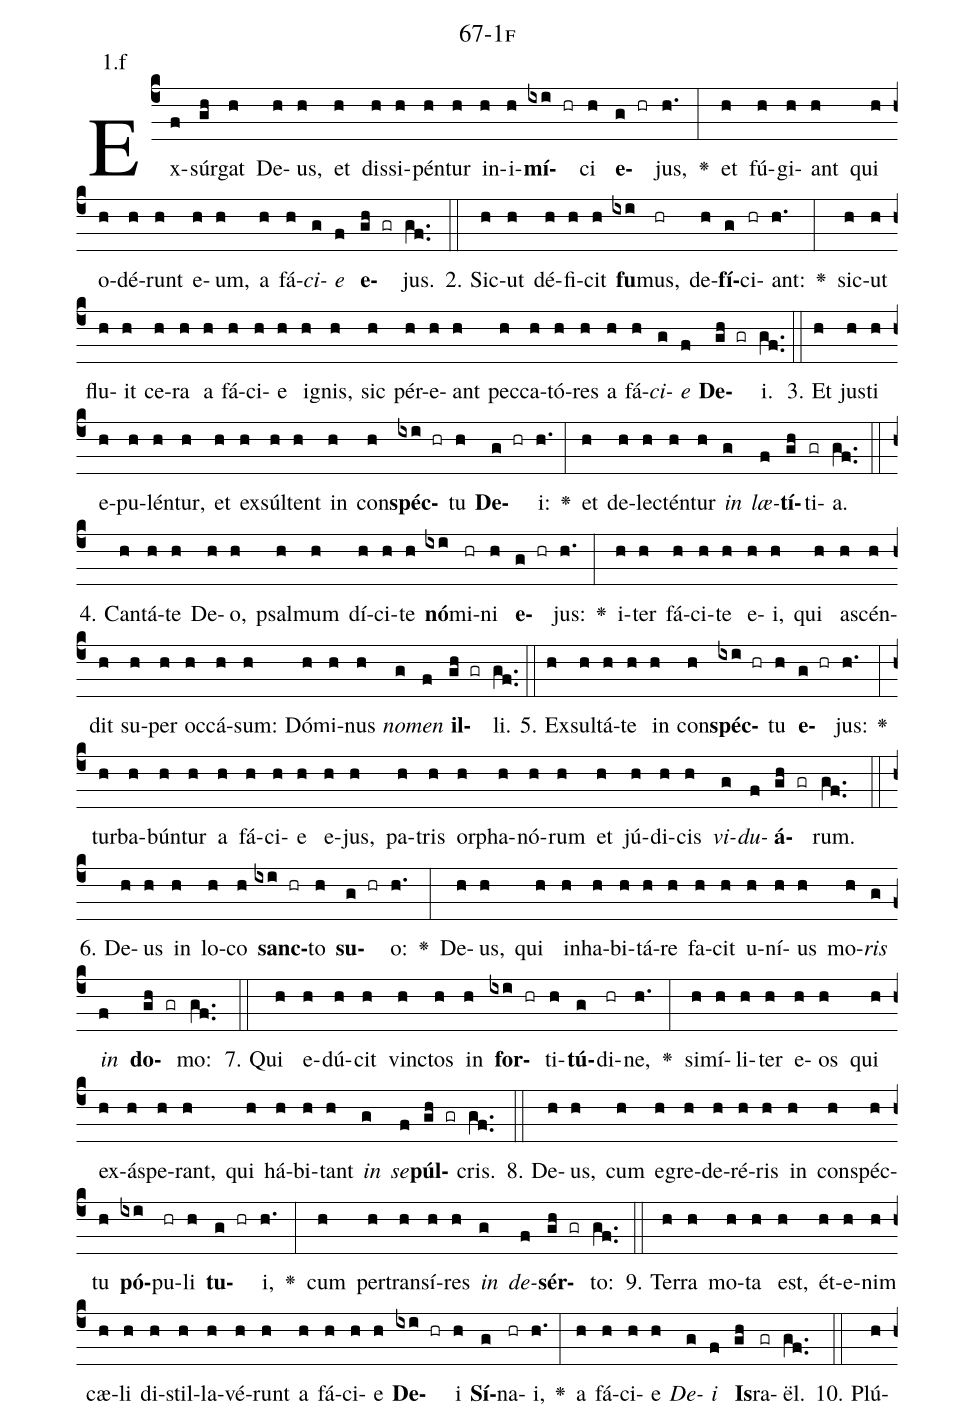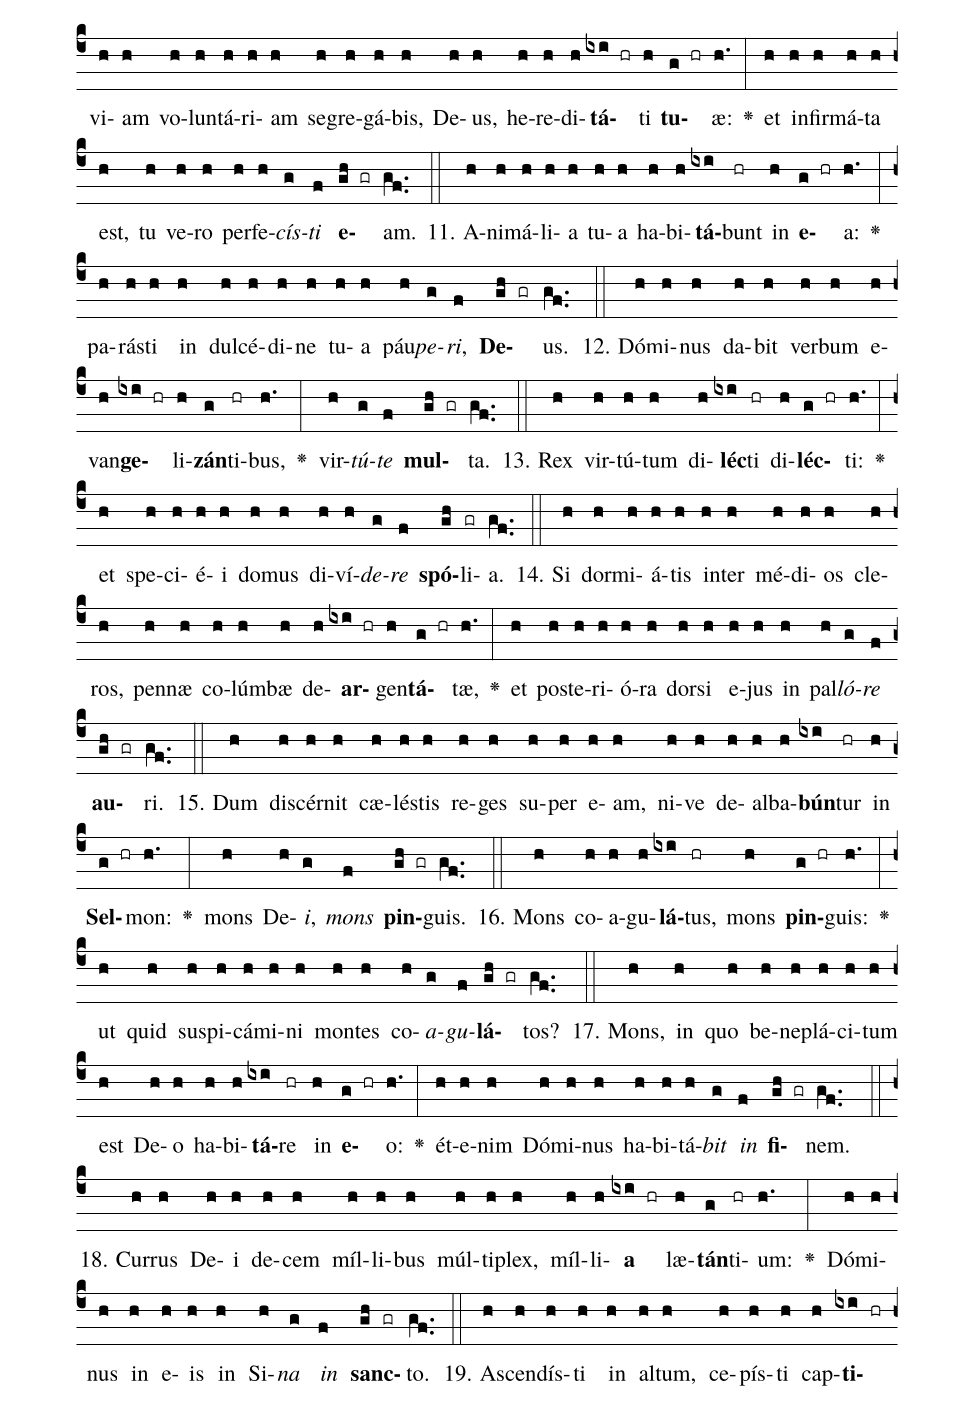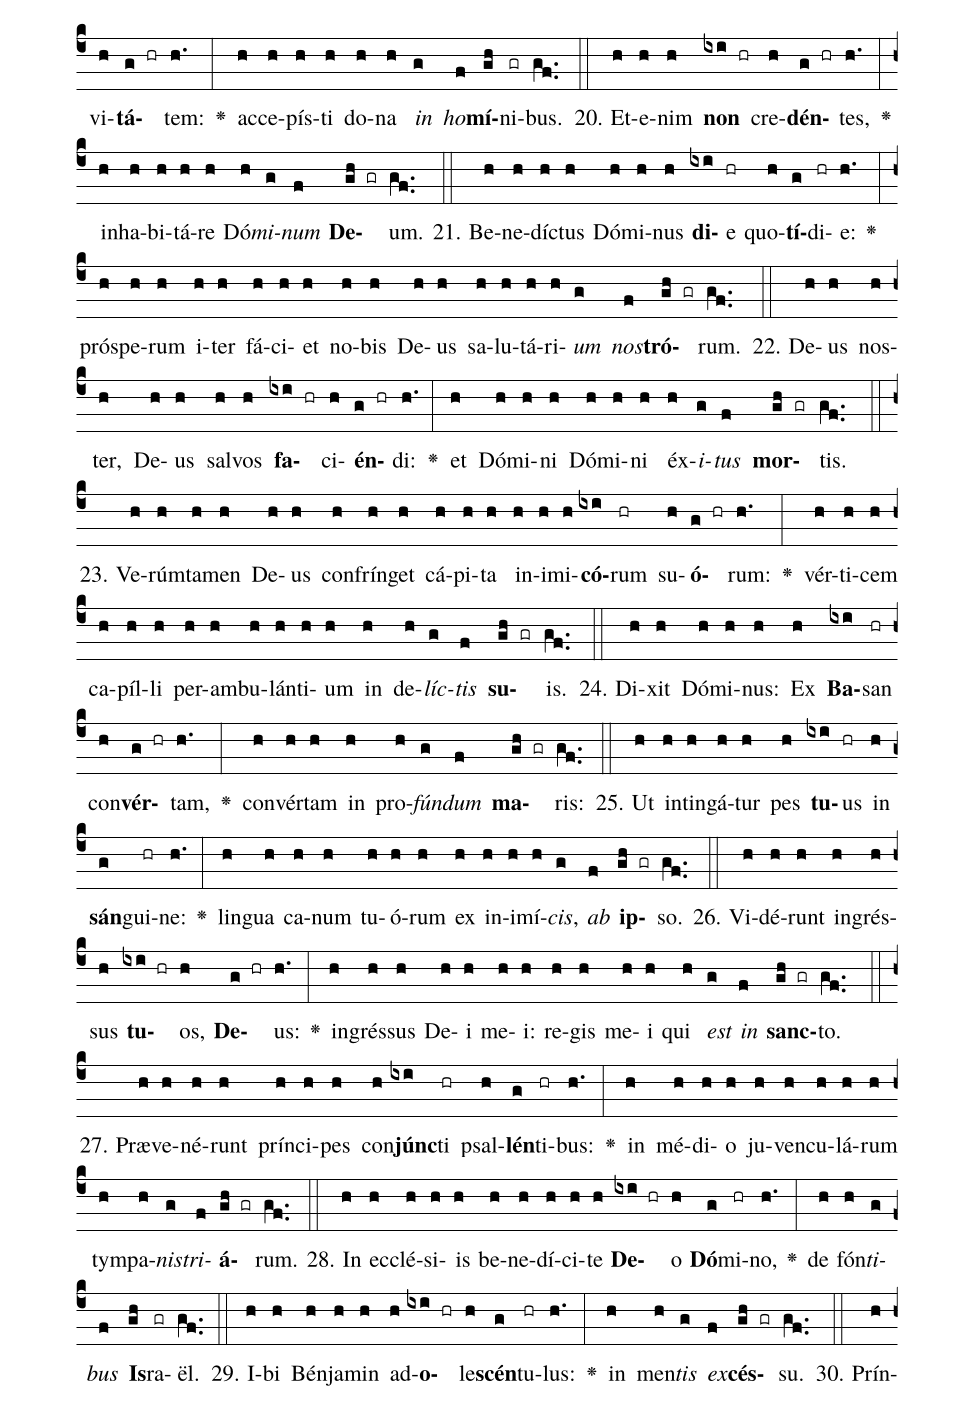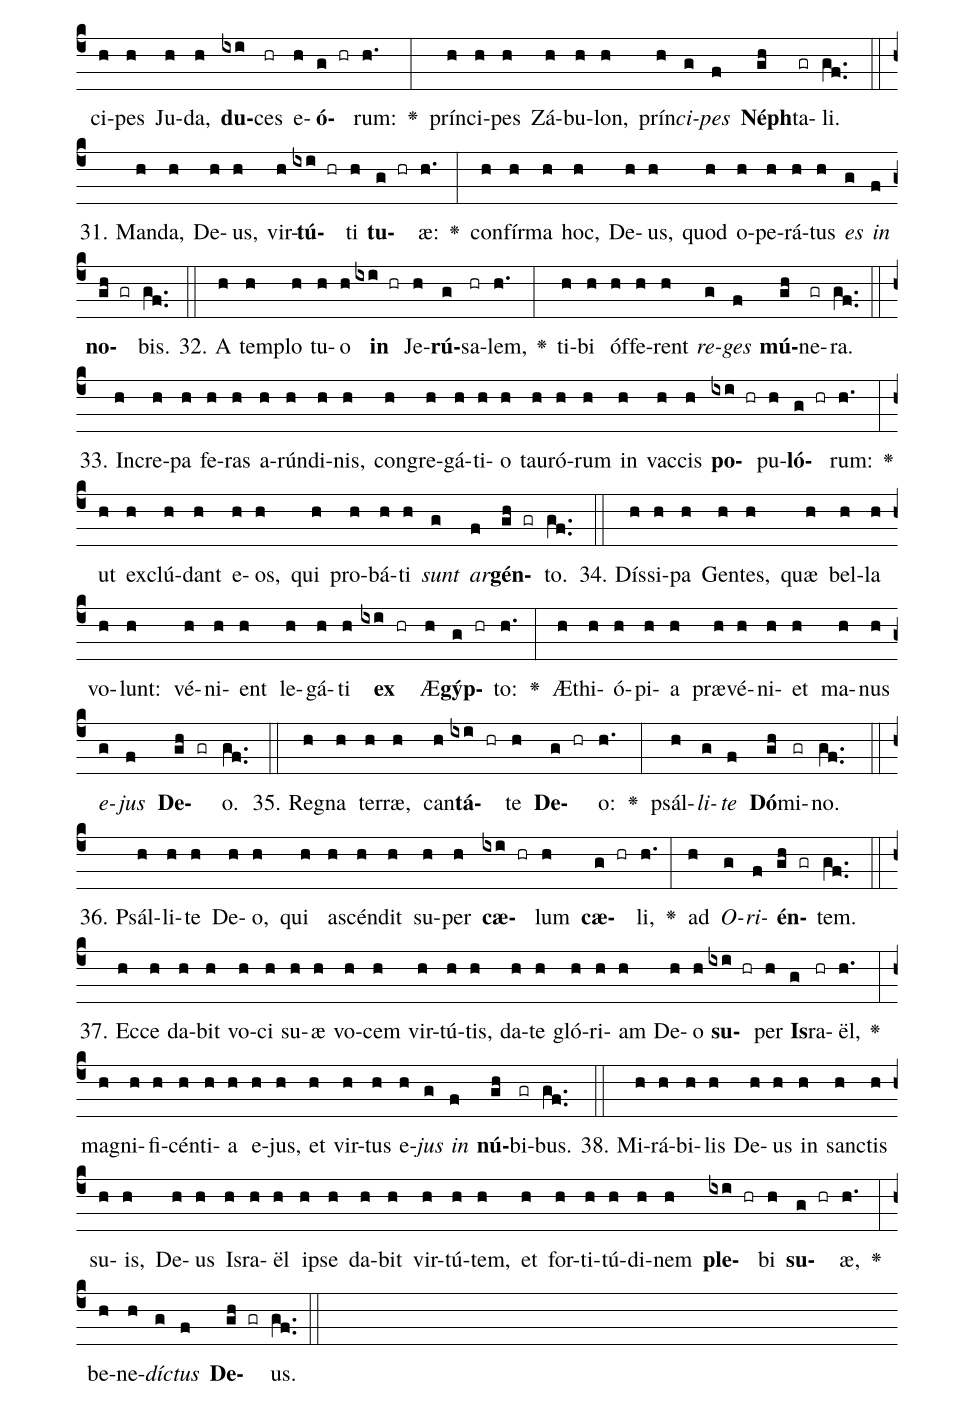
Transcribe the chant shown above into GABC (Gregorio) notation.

name: 67-1f;
annotation: 1.f;
%%
(c4)Ex(f)súr(gh)gat(h) De(h)us,(h) et(h) dis(h)si(h)pén(h)tur(h) in(h)i(h)<b>mí</b>(ixi hr)ci(h) <b>e</b>(g hr)jus,(h.) <v>\greheightstar</v>(:) et(h) fú(h)gi(h)ant(h) qui(h) o(h)dé(h)runt(h) e(h)um,(h) a(h) fá(h)<i>ci</i>(g)<i>e</i>(f) <b>e</b>(gh gr)jus.(gf..) (::)
2. Sic(h)ut(h) dé(h)fi(h)cit(h) <b>fu</b>(ixi)mus,(hr) de(h)<b>fí</b>(g)ci(hr)ant:(h.) <v>\greheightstar</v>(:) sic(h)ut(h) flu(h)it(h) ce(h)ra(h) a(h) fá(h)ci(h)e(h) i(h)gnis,(h) sic(h) pér(h)e(h)ant(h) pec(h)ca(h)tó(h)res(h) a(h) fá(h)<i>ci</i>(g)<i>e</i>(f) <b>De</b>(gh gr)i.(gf..) (::)
3. Et(h) jus(h)ti(h) e(h)pu(h)lén(h)tur,(h) et(h) ex(h)súl(h)tent(h) in(h) con(h)<b>spéc</b>(ixi hr)tu(h) <b>De</b>(g hr)i:(h.) <v>\greheightstar</v>(:) et(h) de(h)lec(h)tén(h)tur(h) <i>in</i>(g) <i>læ</i>(f)<b>tí</b>(gh)ti(gr)a.(gf..) (::)
4. Can(h)tá(h)te(h) De(h)o,(h) psal(h)mum(h) dí(h)ci(h)te(h) <b>nó</b>(ixi)mi(hr)ni(h) <b>e</b>(g hr)jus:(h.) <v>\greheightstar</v>(:) i(h)ter(h) fá(h)ci(h)te(h) e(h)i,(h) qui(h) a(h)scén(h)dit(h) su(h)per(h) oc(h)cá(h)sum:(h) Dó(h)mi(h)nus(h) <i>no</i>(g)<i>men</i>(f) <b>il</b>(gh gr)li.(gf..) (::)
5. Ex(h)sul(h)tá(h)te(h) in(h) con(h)<b>spéc</b>(ixi hr)tu(h) <b>e</b>(g hr)jus:(h.) <v>\greheightstar</v>(:) tur(h)ba(h)bún(h)tur(h) a(h) fá(h)ci(h)e(h) e(h)jus,(h) pa(h)tris(h) or(h)pha(h)nó(h)rum(h) et(h) jú(h)di(h)cis(h) <i>vi</i>(g)<i>du</i>(f)<b>á</b>(gh gr)rum.(gf..) (::)
6. De(h)us(h) in(h) lo(h)co(h) <b>sanc</b>(ixi hr)to(h) <b>su</b>(g hr)o:(h.) <v>\greheightstar</v>(:) De(h)us,(h) qui(h) in(h)ha(h)bi(h)tá(h)re(h) fa(h)cit(h) u(h)ní(h)us(h) mo(h)<i>ris</i>(g) <i>in</i>(f) <b>do</b>(gh gr)mo:(gf..) (::)
7. Qui(h) e(h)dú(h)cit(h) vinc(h)tos(h) in(h) <b>for</b>(ixi hr)ti(h)<b>tú</b>(g)di(hr)ne,(h.) <v>\greheightstar</v>(:) si(h)mí(h)li(h)ter(h) e(h)os(h) qui(h) ex(h)ás(h)pe(h)rant,(h) qui(h) há(h)bi(h)tant(h) <i>in</i>(g) <i>se</i>(f)<b>púl</b>(gh gr)cris.(gf..) (::)
8. De(h)us,(h) cum(h) e(h)gre(h)de(h)ré(h)ris(h) in(h) con(h)spéc(h)tu(h) <b>pó</b>(ixi)pu(hr)li(h) <b>tu</b>(g hr)i,(h.) <v>\greheightstar</v>(:) cum(h) per(h)trans(h)í(h)res(h) <i>in</i>(g) <i>de</i>(f)<b>sér</b>(gh gr)to:(gf..) (::)
9. Ter(h)ra(h) mo(h)ta(h) est,(h) ét(h)e(h)nim(h) cæ(h)li(h) di(h)stil(h)la(h)vé(h)runt(h) a(h) fá(h)ci(h)e(h) <b>De</b>(ixi hr)i(h) <b>Sí</b>(g)na(hr)i,(h.) <v>\greheightstar</v>(:) a(h) fá(h)ci(h)e(h) <i>De</i>(g)<i>i</i>(f) <b>Is</b>(gh)ra(gr)ël.(gf..) (::)
10. Plú(h)vi(h)am(h) vo(h)lun(h)tá(h)ri(h)am(h) se(h)gre(h)gá(h)bis,(h) De(h)us,(h) he(h)re(h)di(h)<b>tá</b>(ixi hr)ti(h) <b>tu</b>(g hr)æ:(h.) <v>\greheightstar</v>(:) et(h) in(h)fir(h)má(h)ta(h) est,(h) tu(h) ve(h)ro(h) per(h)fe(h)<i>cís</i>(g)<i>ti</i>(f) <b>e</b>(gh gr)am.(gf..) (::)
11. A(h)ni(h)má(h)li(h)a(h) tu(h)a(h) ha(h)bi(h)<b>tá</b>(ixi)bunt(hr) in(h) <b>e</b>(g hr)a:(h.) <v>\greheightstar</v>(:) pa(h)rás(h)ti(h) in(h) dul(h)cé(h)di(h)ne(h) tu(h)a(h) páu(h)<i>pe</i>(g)<i>ri</i>,(f) <b>De</b>(gh gr)us.(gf..) (::)
12. Dó(h)mi(h)nus(h) da(h)bit(h) ver(h)bum(h) e(h)van(h)<b>ge</b>(ixi hr)li(h)<b>zán</b>(g)ti(hr)bus,(h.) <v>\greheightstar</v>(:) vir(h)<i>tú</i>(g)<i>te</i>(f) <b>mul</b>(gh gr)ta.(gf..) (::)
13. Rex(h) vir(h)tú(h)tum(h) di(h)<b>léc</b>(ixi)ti(hr) di(h)<b>léc</b>(g hr)ti:(h.) <v>\greheightstar</v>(:) et(h) spe(h)ci(h)é(h)i(h) do(h)mus(h) di(h)ví(h)<i>de</i>(g)<i>re</i>(f) <b>spó</b>(gh)li(gr)a.(gf..) (::)
14. Si(h) dor(h)mi(h)á(h)tis(h) in(h)ter(h) mé(h)di(h)os(h) cle(h)ros,(h) pen(h)næ(h) co(h)lúm(h)bæ(h) de(h)<b>ar</b>(ixi hr)gen(h)<b>tá</b>(g hr)tæ,(h.) <v>\greheightstar</v>(:) et(h) post(h)e(h)ri(h)ó(h)ra(h) dor(h)si(h) e(h)jus(h) in(h) pal(h)<i>ló</i>(g)<i>re</i>(f) <b>au</b>(gh gr)ri.(gf..) (::)
15. Dum(h) di(h)scér(h)nit(h) cæ(h)lés(h)tis(h) re(h)ges(h) su(h)per(h) e(h)am,(h) ni(h)ve(h) de(h)al(h)ba(h)<b>bún</b>(ixi)tur(hr) in(h) <b>Sel</b>(g hr)mon:(h.) <v>\greheightstar</v>(:) mons(h) De(h)<i>i</i>,(g) <i>mons</i>(f) <b>pin</b>(gh gr)guis.(gf..) (::)
16. Mons(h) co(h)a(h)gu(h)<b>lá</b>(ixi)tus,(hr) mons(h) <b>pin</b>(g hr)guis:(h.) <v>\greheightstar</v>(:) ut(h) quid(h) su(h)spi(h)cá(h)mi(h)ni(h) mon(h)tes(h) co(h)<i>a</i>(g)<i>gu</i>(f)<b>lá</b>(gh gr)tos?(gf..) (::)
17. Mons,(h) in(h) quo(h) be(h)ne(h)plá(h)ci(h)tum(h) est(h) De(h)o(h) ha(h)bi(h)<b>tá</b>(ixi)re(hr) in(h) <b>e</b>(g hr)o:(h.) <v>\greheightstar</v>(:) ét(h)e(h)nim(h) Dó(h)mi(h)nus(h) ha(h)bi(h)tá(h)<i>bit</i>(g) <i>in</i>(f) <b>fi</b>(gh gr)nem.(gf..) (::)
18. Cur(h)rus(h) De(h)i(h) de(h)cem(h) míl(h)li(h)bus(h) múl(h)ti(h)plex,(h) míl(h)li(h)<b>a</b>(ixi hr) læ(h)<b>tán</b>(g)ti(hr)um:(h.) <v>\greheightstar</v>(:) Dó(h)mi(h)nus(h) in(h) e(h)is(h) in(h) Si(h)<i>na</i>(g) <i>in</i>(f) <b>sanc</b>(gh gr)to.(gf..) (::)
19. A(h)scen(h)dís(h)ti(h) in(h) al(h)tum,(h) ce(h)pís(h)ti(h) cap(h)<b>ti</b>(ixi hr)vi(h)<b>tá</b>(g hr)tem:(h.) <v>\greheightstar</v>(:) ac(h)ce(h)pís(h)ti(h) do(h)na(h) <i>in</i>(g) <i>ho</i>(f)<b>mí</b>(gh)ni(gr)bus.(gf..) (::)
20. Et(h)e(h)nim(h) <b>non</b>(ixi hr) cre(h)<b>dén</b>(g hr)tes,(h.) <v>\greheightstar</v>(:) in(h)ha(h)bi(h)tá(h)re(h) Dó(h)<i>mi</i>(g)<i>num</i>(f) <b>De</b>(gh gr)um.(gf..) (::)
21. Be(h)ne(h)díc(h)tus(h) Dó(h)mi(h)nus(h) <b>di</b>(ixi)e(hr) quo(h)<b>tí</b>(g)di(hr)e:(h.) <v>\greheightstar</v>(:) pró(h)spe(h)rum(h) i(h)ter(h) fá(h)ci(h)et(h) no(h)bis(h) De(h)us(h) sa(h)lu(h)tá(h)ri(h)<i>um</i>(g) <i>nos</i>(f)<b>tró</b>(gh gr)rum.(gf..) (::)
22. De(h)us(h) nos(h)ter,(h) De(h)us(h) sal(h)vos(h) <b>fa</b>(ixi hr)ci(h)<b>én</b>(g hr)di:(h.) <v>\greheightstar</v>(:) et(h) Dó(h)mi(h)ni(h) Dó(h)mi(h)ni(h) éx(h)<i>i</i>(g)<i>tus</i>(f) <b>mor</b>(gh gr)tis.(gf..) (::)
23. Ve(h)rúm(h)ta(h)men(h) De(h)us(h) con(h)frín(h)get(h) cá(h)pi(h)ta(h) in(h)i(h)mi(h)<b>có</b>(ixi)rum(hr) su(h)<b>ó</b>(g hr)rum:(h.) <v>\greheightstar</v>(:) vér(h)ti(h)cem(h) ca(h)píl(h)li(h) per(h)am(h)bu(h)lán(h)ti(h)um(h) in(h) de(h)<i>líc</i>(g)<i>tis</i>(f) <b>su</b>(gh gr)is.(gf..) (::)
24. Di(h)xit(h) Dó(h)mi(h)nus:(h) Ex(h) <b>Ba</b>(ixi)san(hr) con(h)<b>vér</b>(g hr)tam,(h.) <v>\greheightstar</v>(:) con(h)vér(h)tam(h) in(h) pro(h)<i>fún</i>(g)<i>dum</i>(f) <b>ma</b>(gh gr)ris:(gf..) (::)
25. Ut(h) in(h)tin(h)gá(h)tur(h) pes(h) <b>tu</b>(ixi)us(hr) in(h) <b>sán</b>(g)gui(hr)ne:(h.) <v>\greheightstar</v>(:) lin(h)gua(h) ca(h)num(h) tu(h)ó(h)rum(h) ex(h) in(h)i(h)mí(h)<i>cis</i>,(g) <i>ab</i>(f) <b>ip</b>(gh gr)so.(gf..) (::)
26. Vi(h)dé(h)runt(h) in(h)grés(h)sus(h) <b>tu</b>(ixi hr)os,(h) <b>De</b>(g hr)us:(h.) <v>\greheightstar</v>(:) in(h)grés(h)sus(h) De(h)i(h) me(h)i:(h) re(h)gis(h) me(h)i(h) qui(h) <i>est</i>(g) <i>in</i>(f) <b>sanc</b>(gh gr)to.(gf..) (::)
27. Præ(h)ve(h)né(h)runt(h) prín(h)ci(h)pes(h) con(h)<b>júnc</b>(ixi)ti(hr) psal(h)<b>lén</b>(g)ti(hr)bus:(h.) <v>\greheightstar</v>(:) in(h) mé(h)di(h)o(h) ju(h)ven(h)cu(h)lá(h)rum(h) tym(h)pa(h)<i>nis</i>(g)<i>tri</i>(f)<b>á</b>(gh gr)rum.(gf..) (::)
28. In(h) ec(h)clé(h)si(h)is(h) be(h)ne(h)dí(h)ci(h)te(h) <b>De</b>(ixi hr)o(h) <b>Dó</b>(g)mi(hr)no,(h.) <v>\greheightstar</v>(:) de(h) fón(h)<i>ti</i>(g)<i>bus</i>(f) <b>Is</b>(gh)ra(gr)ël.(gf..) (::)
29. I(h)bi(h) Bén(h)ja(h)min(h) ad(h)<b>o</b>(ixi hr)le(h)<b>scén</b>(g)tu(hr)lus:(h.) <v>\greheightstar</v>(:) in(h) men(h)<i>tis</i>(g) <i>ex</i>(f)<b>cés</b>(gh gr)su.(gf..) (::)
30. Prín(h)ci(h)pes(h) Ju(h)da,(h) <b>du</b>(ixi)ces(hr) e(h)<b>ó</b>(g hr)rum:(h.) <v>\greheightstar</v>(:) prín(h)ci(h)pes(h) Zá(h)bu(h)lon,(h) prín(h)<i>ci</i>(g)<i>pes</i>(f) <b>Néph</b>(gh)ta(gr)li.(gf..) (::)
31. Man(h)da,(h) De(h)us,(h) vir(h)<b>tú</b>(ixi hr)ti(h) <b>tu</b>(g hr)æ:(h.) <v>\greheightstar</v>(:) con(h)fír(h)ma(h) hoc,(h) De(h)us,(h) quod(h) o(h)pe(h)rá(h)tus(h) <i>es</i>(g) <i>in</i>(f) <b>no</b>(gh gr)bis.(gf..) (::)
32. A(h) tem(h)plo(h) tu(h)o(h) <b>in</b>(ixi hr) Je(h)<b>rú</b>(g)sa(hr)lem,(h.) <v>\greheightstar</v>(:) ti(h)bi(h) óf(h)fe(h)rent(h) <i>re</i>(g)<i>ges</i>(f) <b>mú</b>(gh)ne(gr)ra.(gf..) (::)
33. In(h)cre(h)pa(h) fe(h)ras(h) a(h)rún(h)di(h)nis,(h) con(h)gre(h)gá(h)ti(h)o(h) tau(h)ró(h)rum(h) in(h) vac(h)cis(h) <b>po</b>(ixi hr)pu(h)<b>ló</b>(g hr)rum:(h.) <v>\greheightstar</v>(:) ut(h) ex(h)clú(h)dant(h) e(h)os,(h) qui(h) pro(h)bá(h)ti(h) <i>sunt</i>(g) <i>ar</i>(f)<b>gén</b>(gh gr)to.(gf..) (::)
34. Dís(h)si(h)pa(h) Gen(h)tes,(h) quæ(h) bel(h)la(h) vo(h)lunt:(h) vé(h)ni(h)ent(h) le(h)gá(h)ti(h) <b>ex</b>(ixi hr) Æ(h)<b>gýp</b>(g hr)to:(h.) <v>\greheightstar</v>(:) Æ(h)thi(h)ó(h)pi(h)a(h) præ(h)vé(h)ni(h)et(h) ma(h)nus(h) <i>e</i>(g)<i>jus</i>(f) <b>De</b>(gh gr)o.(gf..) (::)
35. Re(h)gna(h) ter(h)ræ,(h) can(h)<b>tá</b>(ixi hr)te(h) <b>De</b>(g hr)o:(h.) <v>\greheightstar</v>(:) psál(h)<i>li</i>(g)<i>te</i>(f) <b>Dó</b>(gh)mi(gr)no.(gf..) (::)
36. Psál(h)li(h)te(h) De(h)o,(h) qui(h) a(h)scén(h)dit(h) su(h)per(h) <b>cæ</b>(ixi hr)lum(h) <b>cæ</b>(g hr)li,(h.) <v>\greheightstar</v>(:) ad(h) <i>O</i>(g)<i>ri</i>(f)<b>én</b>(gh gr)tem.(gf..) (::)
37. Ec(h)ce(h) da(h)bit(h) vo(h)ci(h) su(h)æ(h) vo(h)cem(h) vir(h)tú(h)tis,(h) da(h)te(h) gló(h)ri(h)am(h) De(h)o(h) <b>su</b>(ixi hr)per(h) <b>Is</b>(g)ra(hr)ël,(h.) <v>\greheightstar</v>(:) ma(h)gni(h)fi(h)cén(h)ti(h)a(h) e(h)jus,(h) et(h) vir(h)tus(h) e(h)<i>jus</i>(g) <i>in</i>(f) <b>nú</b>(gh)bi(gr)bus.(gf..) (::)
38. Mi(h)rá(h)bi(h)lis(h) De(h)us(h) in(h) sanc(h)tis(h) su(h)is,(h) De(h)us(h) Is(h)ra(h)ël(h) ip(h)se(h) da(h)bit(h) vir(h)tú(h)tem,(h) et(h) for(h)ti(h)tú(h)di(h)nem(h) <b>ple</b>(ixi hr)bi(h) <b>su</b>(g hr)æ,(h.) <v>\greheightstar</v>(:) be(h)ne(h)<i>díc</i>(g)<i>tus</i>(f) <b>De</b>(gh gr)us.(gf..) (::)
